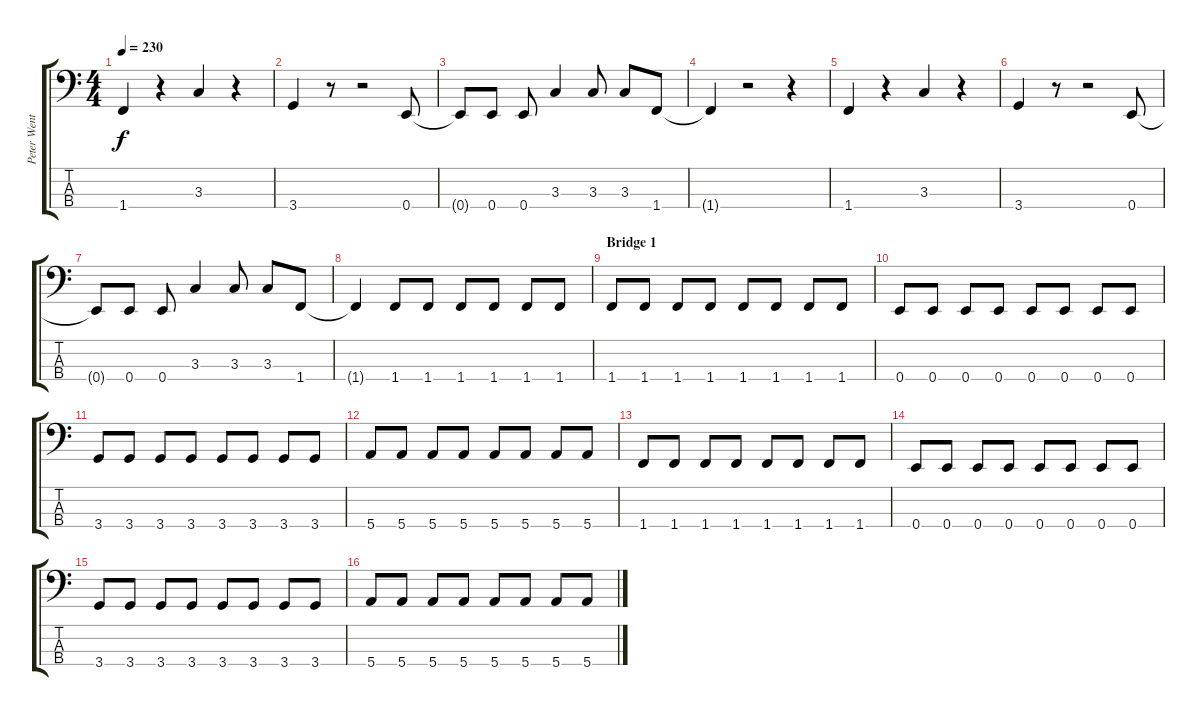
\track ("Peter Wentz (Bass)" "Peter Went") {instrument electricbasspick}
\staff {score tabs}
\tuning (G2 D2 A1 E1) {hide}
\ts (4 4)
\tempo 230
\clef f4
\ks c
1.4.4{dy f} r.4 3.3.4 r.4 |
3.4.4 r.8 r.2 0.4.8 |
0.4{t}.8 0.4.8 0.4.8 3.3.4 3.3.8 3.3.8 1.4.8 |
1.4{t}.4 r.2 r.4 |
1.4.4 r.4 3.3.4 r.4 |
3.4.4 r.8 r.2 0.4.8 |
0.4{t}.8 0.4.8 0.4.8 3.3.4 3.3.8 3.3.8 1.4.8 |
1.4{t}.4 1.4.8 1.4.8 1.4.8 1.4.8 1.4.8 1.4.8 |
\section ("" "Bridge 1")
1.4.8 1.4.8 1.4.8 1.4.8 1.4.8 1.4.8 1.4.8 1.4.8 |
0.4.8 0.4.8 0.4.8 0.4.8 0.4.8 0.4.8 0.4.8 0.4.8 |
3.4.8 3.4.8 3.4.8 3.4.8 3.4.8 3.4.8 3.4.8 3.4.8 |
5.4.8 5.4.8 5.4.8 5.4.8 5.4.8 5.4.8 5.4.8 5.4.8 |
1.4.8 1.4.8 1.4.8 1.4.8 1.4.8 1.4.8 1.4.8 1.4.8 |
0.4.8 0.4.8 0.4.8 0.4.8 0.4.8 0.4.8 0.4.8 0.4.8 |
3.4.8 3.4.8 3.4.8 3.4.8 3.4.8 3.4.8 3.4.8 3.4.8 |
5.4.8 5.4.8 5.4.8 5.4.8 5.4.8 5.4.8 5.4.8 5.4.8
